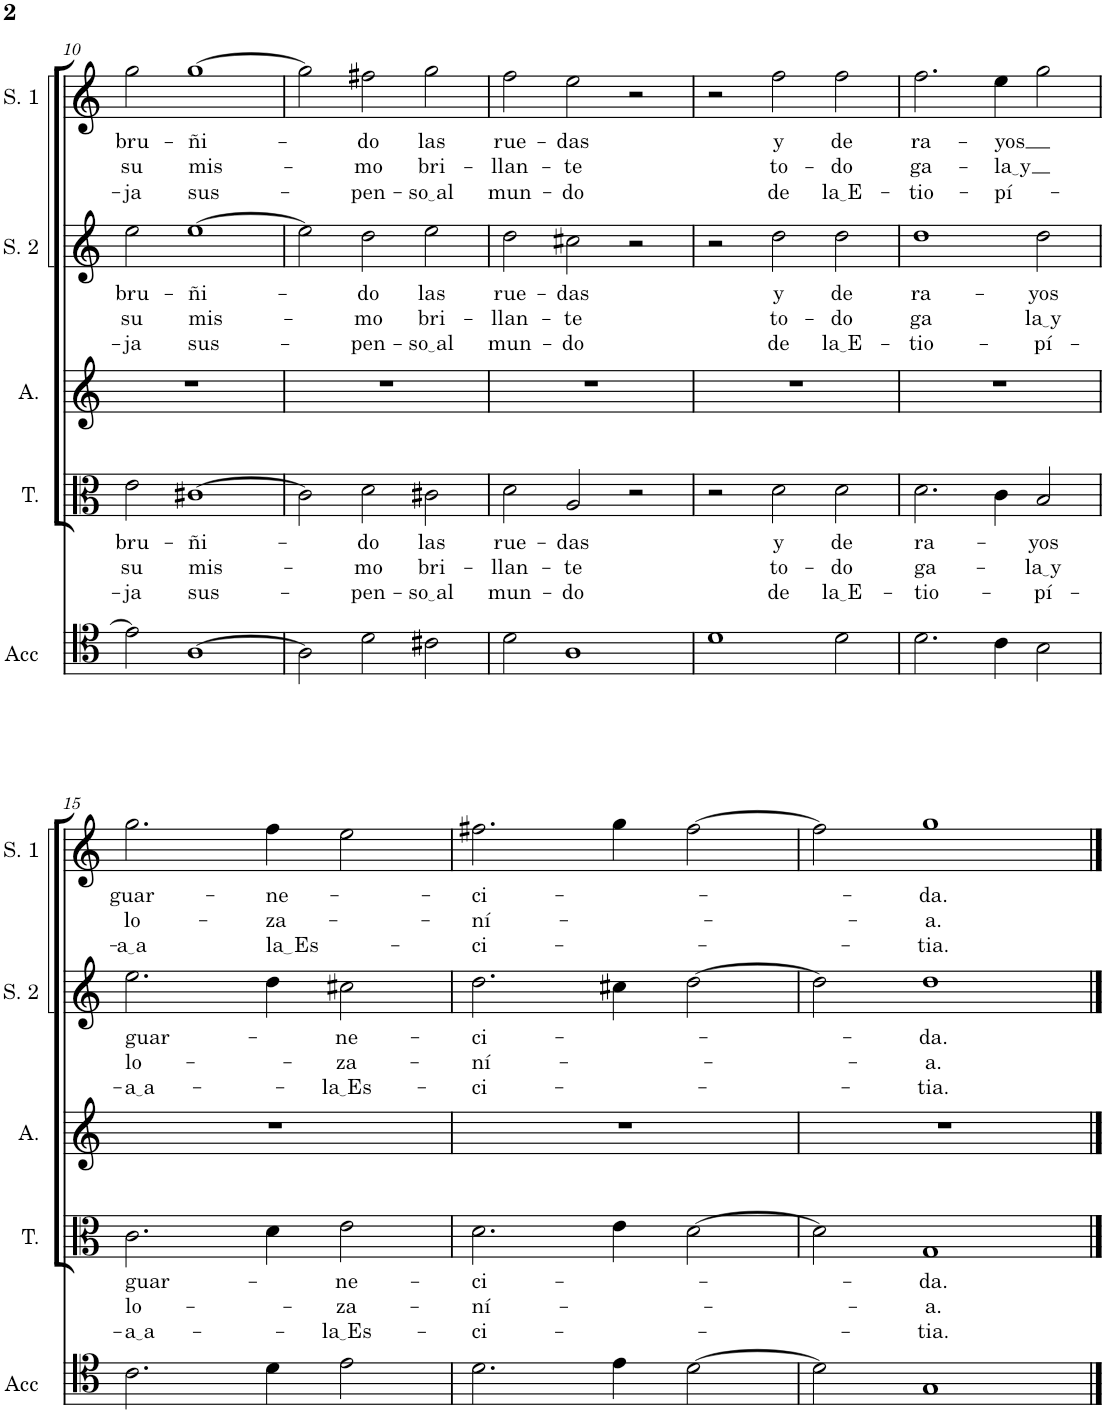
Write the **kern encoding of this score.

**kern	**kern	**text	**text	**text	**kern	**kern	**text	**text	**text	**kern	**text	**text	**text
*part5	*part4	*part4	*part4	*part4	*part3	*part2	*part2	*part2	*part2	*part1	*part1	*part1	*part1
*staff5	*staff4	*staff4	*staff4	*staff4	*staff3	*staff2	*staff2	*staff2	*staff2	*staff1	*staff1	*staff1	*staff1
*I"Acompañamiento	*I"Tenor	*	*	*	*I"Alto	*I"Soprano 2	*	*	*	*I"Soprano 1	*	*	*
*	*I'T.	*	*	*	*I'A.	*I'S. 2	*	*	*	*I'S. 1	*	*	*
!!LO:PB:g=z
*clefC4	*clefC3	*	*	*	*clefG2	*clefG2	*	*	*	*clefG2	*	*	*
*k[]	*k[]	*	*	*	*k[]	*k[]	*	*	*	*k[]	*	*	*
*M3/2	*M3/2	*	*	*	*M3/2	*M3/2	*	*	*	*M3/2	*	*	*
=10	=10	=10	=10	=10	=10	=10	=10	=10	=10	=10	=10	=10	=10
!	!	!LO:LY:b	!LO:LY:b	!LO:LY:b	!	!	!LO:LY:b	!LO:LY:b	!LO:LY:b	!	!LO:LY:b	!LO:LY:b	!LO:LY:b
2e\]	2e\	bru-	su	-ja	1.r	2ee\	bru-	su	-ja	2gg\	bru-	su	-ja
!	!	!LO:LY:b	!LO:LY:b	!LO:LY:b	!	!	!LO:LY:b	!LO:LY:b	!LO:LY:b	!	!LO:LY:b	!LO:LY:b	!LO:LY:b
[1A	[1c#X	-ñi-	mis-	sus-	.	[1ee	-ñi-	mis-	sus-	[1gg	-ñi-	mis-	sus-
=11	=11	=11	=11	=11	=11	=11	=11	=11	=11	=11	=11	=11	=11
2A\]	2c#\]	.	.	.	1.r	2ee\]	.	.	.	2gg\]	.	.	.
!	!	!LO:LY:b	!LO:LY:b	!LO:LY:b	!	!	!LO:LY:b	!LO:LY:b	!LO:LY:b	!	!LO:LY:b	!LO:LY:b	!LO:LY:b
2d\	2d\	-do	-mo	-pen-	.	2dd\	-do	-mo	-pen-	2ff#X\	-do	-mo	-pen-
!	!	!LO:LY:b	!LO:LY:b	!LO:LY:b	!	!	!LO:LY:b	!LO:LY:b	!LO:LY:b	!	!LO:LY:b	!LO:LY:b	!LO:LY:b
2c#X\	2c#X\	las	bri-	so al	.	2ee\	las	bri-	so al	2gg\	las	bri-	so al
=12	=12	=12	=12	=12	=12	=12	=12	=12	=12	=12	=12	=12	=12
!	!	!LO:LY:b	!LO:LY:b	!LO:LY:b	!	!	!LO:LY:b	!LO:LY:b	!LO:LY:b	!	!LO:LY:b	!LO:LY:b	!LO:LY:b
2d\	2d\	rue-	-llan-	mun-	1.r	2dd\	rue-	-llan-	mun-	2ff\	rue-	-llan-	mun-
!	!	!LO:LY:b	!LO:LY:b	!LO:LY:b	!	!	!LO:LY:b	!LO:LY:b	!LO:LY:b	!	!LO:LY:b	!LO:LY:b	!LO:LY:b
1A	2A/	-das	-te	-do	.	2cc#X\	-das	-te	-do	2ee\	-das	-te	-do
.	2r	.	.	.	.	2r	.	.	.	2r	.	.	.
=13	=13	=13	=13	=13	=13	=13	=13	=13	=13	=13	=13	=13	=13
1d	2r	.	.	.	1.r	2r	.	.	.	2r	.	.	.
!	!	!LO:LY:b	!LO:LY:b	!LO:LY:b	!	!	!LO:LY:b	!LO:LY:b	!LO:LY:b	!	!LO:LY:b	!LO:LY:b	!LO:LY:b
.	2d\	y	to-	de	.	2dd\	y	to-	de	2ff\	y	to-	de
!	!	!LO:LY:b	!LO:LY:b	!LO:LY:b	!	!	!LO:LY:b	!LO:LY:b	!LO:LY:b	!	!LO:LY:b	!LO:LY:b	!LO:LY:b
2d\	2d\	de	-do	la E	.	2dd\	de	-do	la E	2ff\	de	-do	la E
=14	=14	=14	=14	=14	=14	=14	=14	=14	=14	=14	=14	=14	=14
!	!	!LO:LY:b	!LO:LY:b	!LO:LY:b	!	!	!LO:LY:b	!LO:LY:b	!LO:LY:b	!	!LO:LY:b	!LO:LY:b	!LO:LY:b
2.d\	2.d\	ra-	ga-	-tio-	1.r	1dd	ra-	ga	-tio-	2.ff\	ra-	ga-	-tio-
!	!	!	!	!	!	!	!	!	!	!	!LO:LY:b	!LO:LY:b	!LO:LY:b
4c\	4c\	.	.	.	.	.	.	.	.	4ee\	-yos	la y	-pí-
!	!	!LO:LY:b	!LO:LY:b	!LO:LY:b	!	!	!LO:LY:b	!LO:LY:b	!LO:LY:b	!	!	!	!
2B\	2B/	-yos	la y	-pí-	.	2dd\	-yos	la y	-pí-	2gg\	.	.	.
!!LO:LB:g=z
=15	=15	=15	=15	=15	=15	=15	=15	=15	=15	=15	=15	=15	=15
!	!	!LO:LY:b	!LO:LY:b	!LO:LY:b	!	!	!LO:LY:b	!LO:LY:b	!LO:LY:b	!	!LO:LY:b	!LO:LY:b	!LO:LY:b
2.c\	2.c\	guar-	lo-	a a	1.r	2.ee\	guar-	lo-	a a	2.gg\	guar-	lo-	a a
!	!	!	!	!	!	!	!	!	!	!	!LO:LY:b	!LO:LY:b	!LO:LY:b
4d\	4d\	.	.	.	.	4dd\	.	.	.	4ff\	-ne-	-za-	la Es
!	!	!LO:LY:b	!LO:LY:b	!LO:LY:b	!	!	!LO:LY:b	!LO:LY:b	!LO:LY:b	!	!	!	!
2e\	2e\	-ne-	-za-	la Es	.	2cc#X\	-ne-	-za-	la Es	2ee\	.	.	.
=16	=16	=16	=16	=16	=16	=16	=16	=16	=16	=16	=16	=16	=16
!	!	!LO:LY:b	!LO:LY:b	!LO:LY:b	!	!	!LO:LY:b	!LO:LY:b	!LO:LY:b	!	!LO:LY:b	!LO:LY:b	!LO:LY:b
2.d\	2.d\	-ci-	-ní-	-ci-	1.r	2.dd\	-ci-	-ní-	-ci-	2.ff#X\	-ci-	-ní-	-ci-
4e\	4e\	.	.	.	.	4cc#X\	.	.	.	4gg\	.	.	.
[2d\	[2d\	.	.	.	.	[2dd\	.	.	.	[2ff#\	.	.	.
=17	=17	=17	=17	=17	=17	=17	=17	=17	=17	=17	=17	=17	=17
2d\]	2d\]	.	.	.	1.r	2dd\]	.	.	.	2ff#\]	.	.	.
!	!	!LO:LY:b	!LO:LY:b	!LO:LY:b	!	!	!LO:LY:b	!LO:LY:b	!LO:LY:b	!	!LO:LY:b	!LO:LY:b	!LO:LY:b
1G	1G	-da.	-a.	-tia.	.	1dd	-da.	-a.	-tia.	1gg	-da.	-a.	-tia.
==	==	==	==	==	==	==	==	==	==	==	==	==	==
*-	*-	*-	*-	*-	*-	*-	*-	*-	*-	*-	*-	*-	*-
